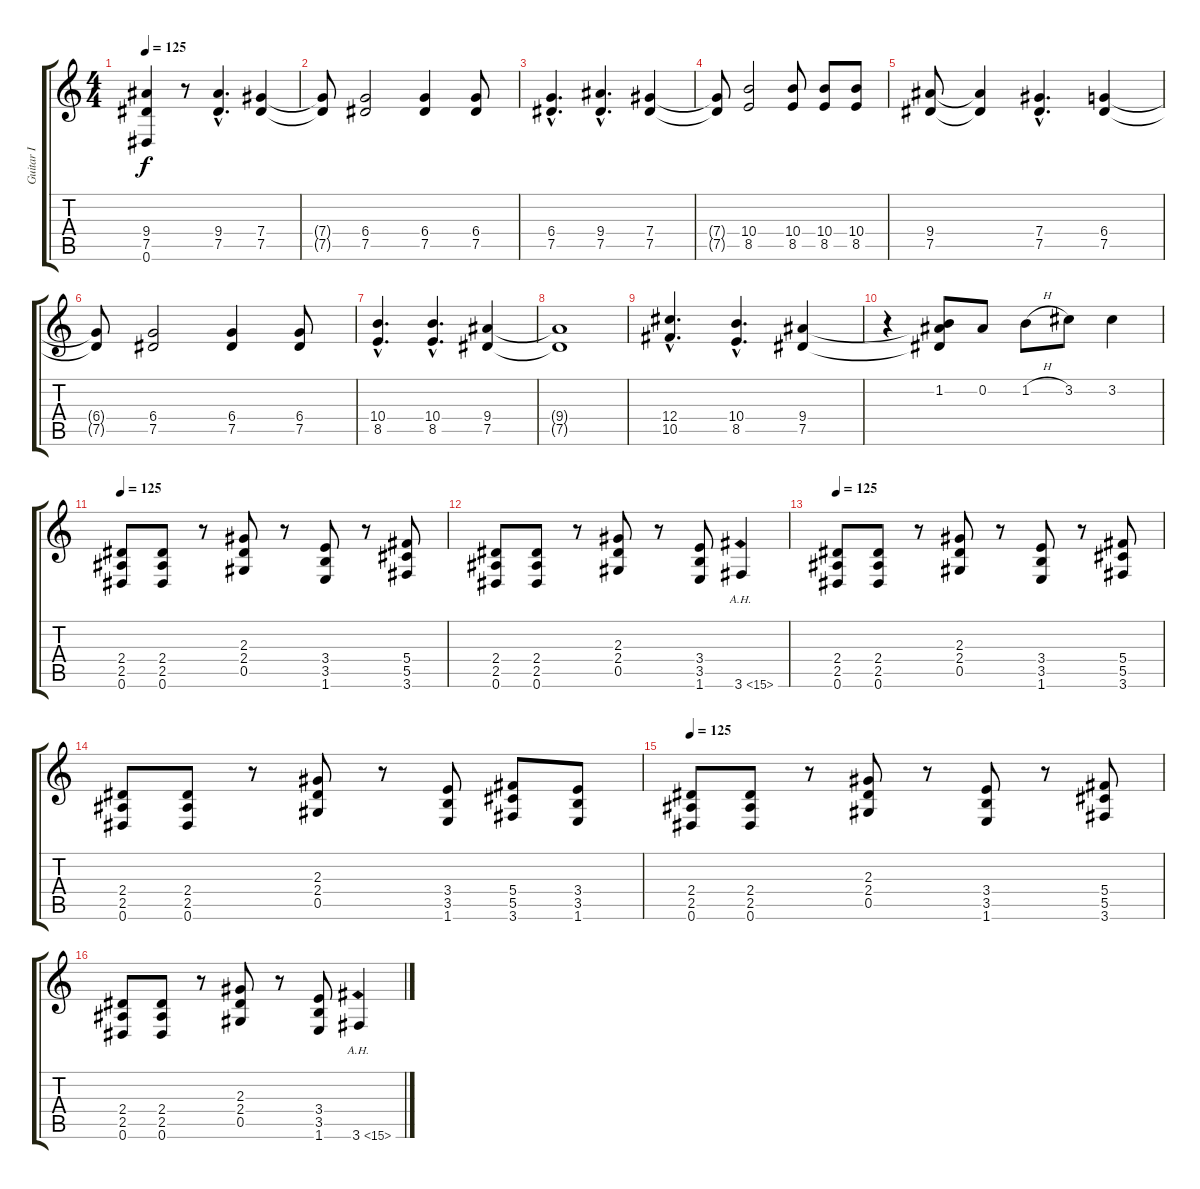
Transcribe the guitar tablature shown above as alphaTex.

\track ("Guitar I" "Guitar I") {instrument distortionguitar}
\staff {score tabs}
\tuning (Eb4 Bb3 Gb3 Db3 Ab2 Eb2) {hide}
\ts (4 4)
\tempo 125
\clef g2
\ks c
(9.4{t} 7.5{t} 0.6).4{dy f} r.8 (9.4{hac} 7.5{hac}).4{d} (7.4 7.5).4 |
(7.4{t} 7.5{t}).8 (6.4 7.5).2 (6.4 7.5).4 (6.4 7.5).8 |
(6.4{hac} 7.5{hac}).4{d} (9.4{hac} 7.5{hac}).4{d} (7.4 7.5).4 |
(7.4{t} 7.5{t}).8 (10.4 8.5).2 (10.4 8.5).8 (10.4 8.5).8 (10.4 8.5).8 |
(9.4 7.5).8 (9.4{t} 7.5{t}).4 (7.4{hac} 7.5{hac}).4{d} (6.4 7.5).4 |
(6.4{t} 7.5{t}).8 (6.4 7.5).2 (6.4 7.5).4 (6.4 7.5).8 |
(10.4{hac} 8.5{hac}).4{d} (10.4{hac} 8.5{hac}).4{d} (9.4 7.5).4 |
(9.4{t} 7.5{t}).1 |
(12.4{hac} 10.5{hac}).4{d} (10.4{hac} 8.5{hac}).4{d} (9.4 7.5).4 |
r.4{volume 13} (1.2 9.4{t} 7.5{t}).8 0.2.8 1.2{h}.8 3.2.8 3.2.4 |
\tempo 125
(2.4 2.5 0.6).8 (2.4 2.5 0.6).8 r.8 (2.3 2.4 0.5).8 r.8 (3.4 3.5 1.6).8 r.8 (5.4 5.5 3.6).8 |
(2.4 2.5 0.6).8 (2.4 2.5 0.6).8 r.8 (2.3 2.4 0.5).8 r.8 (3.4 3.5 1.6).8 3.6{ah 12}.4 |
\tempo 125
(2.4 2.5 0.6).8 (2.4 2.5 0.6).8 r.8 (2.3 2.4 0.5).8 r.8 (3.4 3.5 1.6).8 r.8 (5.4 5.5 3.6).8 |
(2.4 2.5 0.6).8 (2.4 2.5 0.6).8 r.8 (2.3 2.4 0.5).8 r.8 (3.4 3.5 1.6).8 (5.4 5.5 3.6).8 (3.4 3.5 1.6).8 |
\tempo 125
(2.4 2.5 0.6).8 (2.4 2.5 0.6).8 r.8 (2.3 2.4 0.5).8 r.8 (3.4 3.5 1.6).8 r.8 (5.4 5.5 3.6).8 |
(2.4 2.5 0.6).8 (2.4 2.5 0.6).8 r.8 (2.3 2.4 0.5).8 r.8 (3.4 3.5 1.6).8 3.6{ah 12}.4
